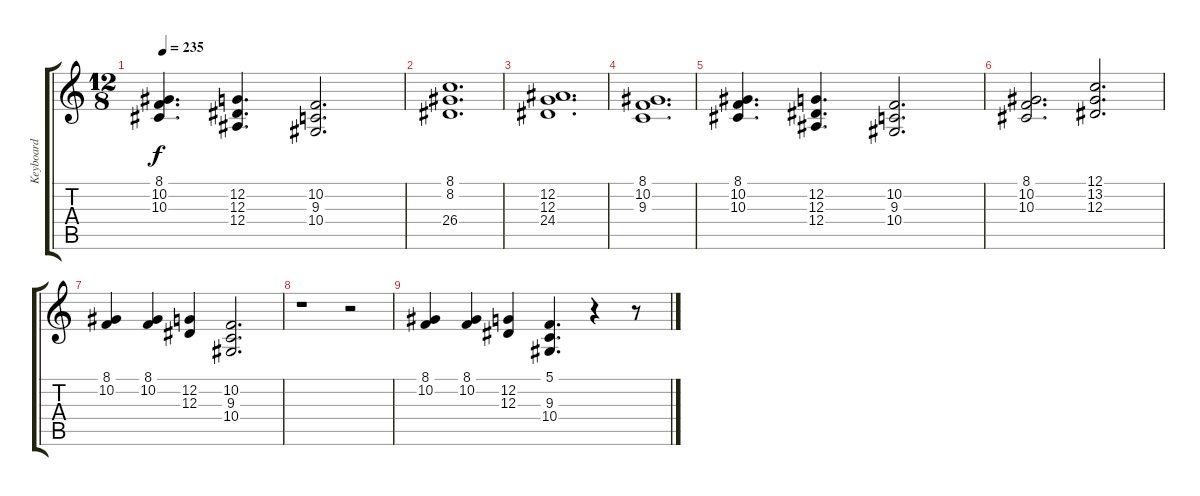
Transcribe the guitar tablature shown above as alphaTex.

\track ("Keyboard" "Keyboard") {instrument brasssection}
\staff {score tabs}
\tuning (C4 G3 Eb3 Bb2 F2 C2) {hide}
\ts (12 8)
\tempo 235
\clef g2
\ks c
(8.1 10.2 10.3).4{d dy f} (12.2 12.3 12.4).4{d} (10.2 9.3 10.4).2{d} |
(8.1 8.2 26.4).1{d} |
(12.2 12.3 24.4).1{d} |
(8.1 10.2 9.3).1{d} |
(8.1 10.2 10.3).4{d} (12.2 12.3 12.4).4{d} (10.2 9.3 10.4).2{d} |
(8.1 10.2 10.3).2{d} (12.1 13.2 12.3).2{d} |
(8.1 10.2).4 (8.1 10.2).4 (12.2 12.3).4 (10.2 9.3 10.4).2{d} |
r.1 r.2 |
(8.1 10.2).4 (8.1 10.2).4 (12.2 12.3).4 (5.1 9.3 10.4).4{d} r.4 r.8
